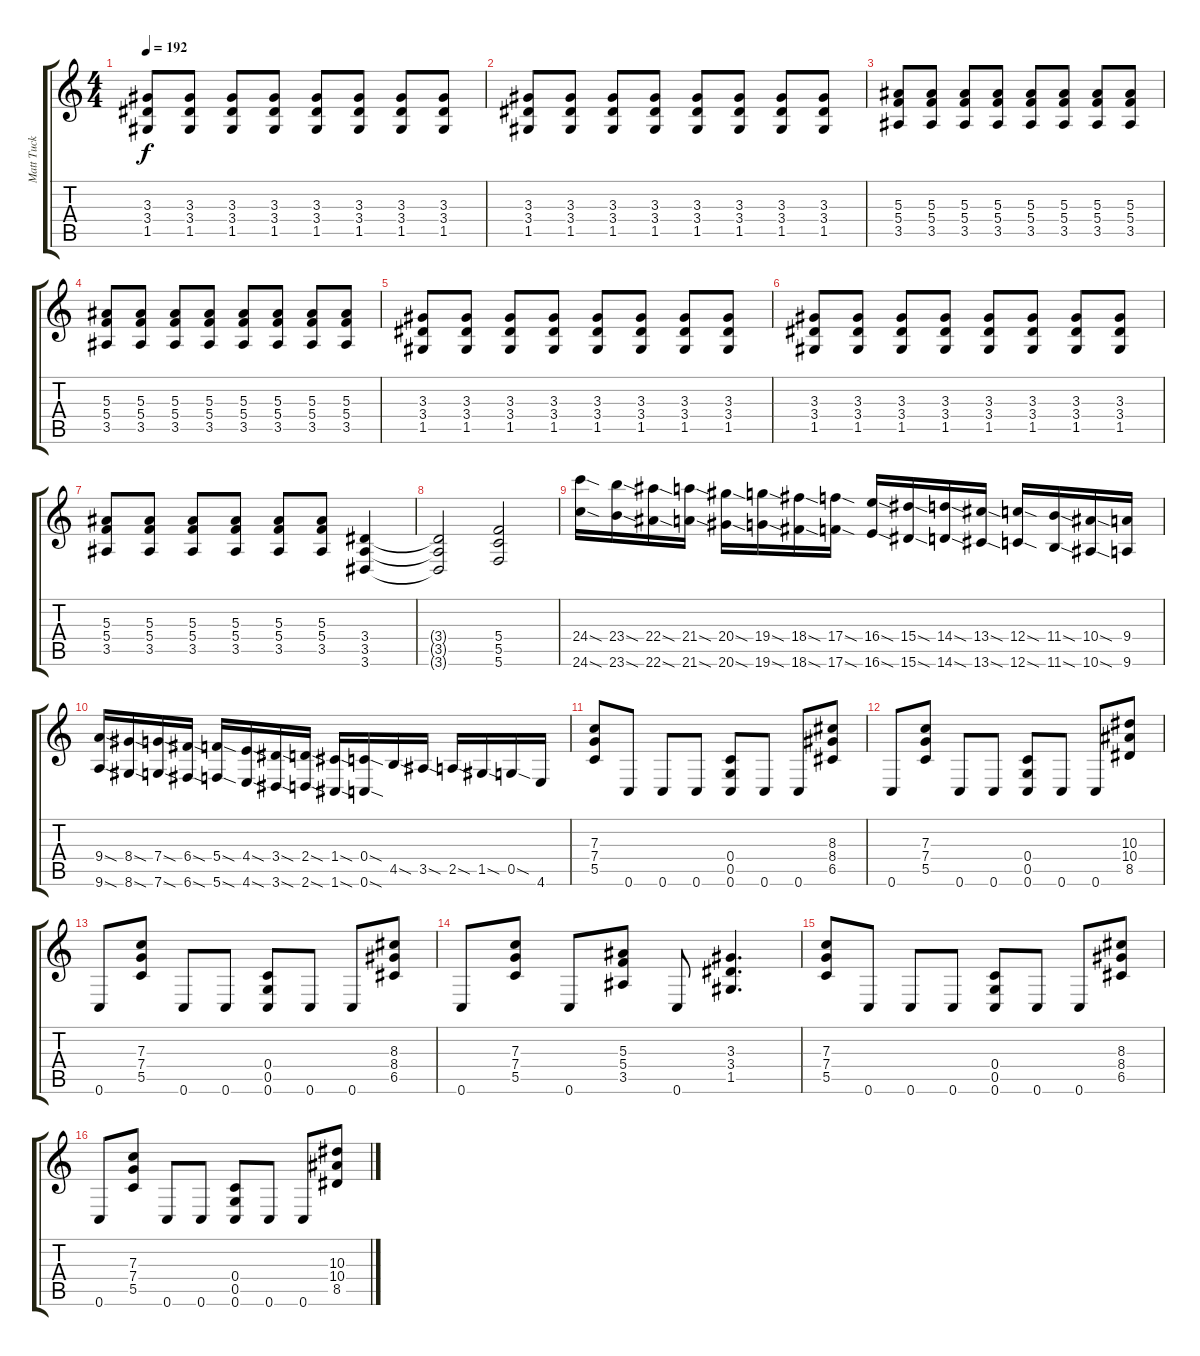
\track ("Matt Tuck " "Matt Tuck ") {instrument distortionguitar}
\staff {score tabs}
\tuning (D4 A3 F3 C3 G2 C2) {hide}
\ts (4 4)
\tempo 192
\clef g2
\ks c
(3.3 3.4 1.5).8{dy f} (3.3 3.4 1.5).8 (3.3 3.4 1.5).8 (3.3 3.4 1.5).8 (3.3 3.4 1.5).8 (3.3 3.4 1.5).8 (3.3 3.4 1.5).8 (3.3 3.4 1.5).8 |
(3.3 3.4 1.5).8 (3.3 3.4 1.5).8 (3.3 3.4 1.5).8 (3.3 3.4 1.5).8 (3.3 3.4 1.5).8 (3.3 3.4 1.5).8 (3.3 3.4 1.5).8 (3.3 3.4 1.5).8 |
(5.3 5.4 3.5).8 (5.3 5.4 3.5).8 (5.3 5.4 3.5).8 (5.3 5.4 3.5).8 (5.3 5.4 3.5).8 (5.3 5.4 3.5).8 (5.3 5.4 3.5).8 (5.3 5.4 3.5).8 |
(5.3 5.4 3.5).8 (5.3 5.4 3.5).8 (5.3 5.4 3.5).8 (5.3 5.4 3.5).8 (5.3 5.4 3.5).8 (5.3 5.4 3.5).8 (5.3 5.4 3.5).8 (5.3 5.4 3.5).8 |
(3.3 3.4 1.5).8 (3.3 3.4 1.5).8 (3.3 3.4 1.5).8 (3.3 3.4 1.5).8 (3.3 3.4 1.5).8 (3.3 3.4 1.5).8 (3.3 3.4 1.5).8 (3.3 3.4 1.5).8 |
(3.3 3.4 1.5).8 (3.3 3.4 1.5).8 (3.3 3.4 1.5).8 (3.3 3.4 1.5).8 (3.3 3.4 1.5).8 (3.3 3.4 1.5).8 (3.3 3.4 1.5).8 (3.3 3.4 1.5).8 |
(5.3 5.4 3.5).8 (5.3 5.4 3.5).8 (5.3 5.4 3.5).8 (5.3 5.4 3.5).8 (5.3 5.4 3.5).8 (5.3 5.4 3.5).8 (3.4 3.5 3.6).4 |
(3.4{t} 3.5{t} 3.6{t}).2 (5.4 5.5 5.6).2 |
(24.4{sod} 24.6{sod}).16{instrument guitarfretnoise} (23.4{sod} 23.6{sod}).16 (22.4{sod} 22.6{sod}).16 (21.4{sod} 21.6{sod}).16 (20.4{sod} 20.6{sod}).16 (19.4{sod} 19.6{sod}).16 (18.4{sod} 18.6{sod}).16 (17.4{sod} 17.6{sod}).16 (16.4{sod} 16.6{sod}).16 (15.4{sod} 15.6{sod}).16 (14.4{sod} 14.6{sod}).16 (13.4{sod} 13.6{sod}).16 (12.4{sod} 12.6{sod}).16 (11.4{sod} 11.6{sod}).16 (10.4{sod} 10.6{sod}).16 (9.4 9.6).16 |
(9.4{sod} 9.6{sod}).16 (8.4{sod} 8.6{sod}).16 (7.4{sod} 7.6{sod}).16 (6.4{sod} 6.6{sod}).16 (5.4{sod} 5.6{sod}).16 (4.4{sod} 4.6{sod}).16 (3.4{sod} 3.6{sod}).16 (2.4{sod} 2.6{sod}).16 (1.4{sod} 1.6{sod}).16 (0.4{sod} 0.6{sod}).16 4.5{sod}.16 3.5{sod}.16 2.5{sod}.16 1.5{sod}.16 0.5{sod}.16 4.6.16 |
(7.3 7.4 5.5).8{instrument distortionguitar} 0.6.8 0.6.8 0.6.8 (0.4 0.5 0.6).8 0.6.8 0.6.8 (8.3 8.4 6.5).8 |
0.6.8 (7.3 7.4 5.5).8 0.6.8 0.6.8 (0.4 0.5 0.6).8 0.6.8 0.6.8 (10.3 10.4 8.5).8 |
0.6.8 (7.3 7.4 5.5).8 0.6.8 0.6.8 (0.4 0.5 0.6).8 0.6.8 0.6.8 (8.3 8.4 6.5).8 |
0.6.8 (7.3 7.4 5.5).8 0.6.8 (5.3 5.4 3.5).8 0.6.8 (3.3 3.4 1.5).4{d} |
(7.3 7.4 5.5).8 0.6.8 0.6.8 0.6.8 (0.4 0.5 0.6).8 0.6.8 0.6.8 (8.3 8.4 6.5).8 |
0.6.8 (7.3 7.4 5.5).8 0.6.8 0.6.8 (0.4 0.5 0.6).8 0.6.8 0.6.8 (10.3 10.4 8.5).8
